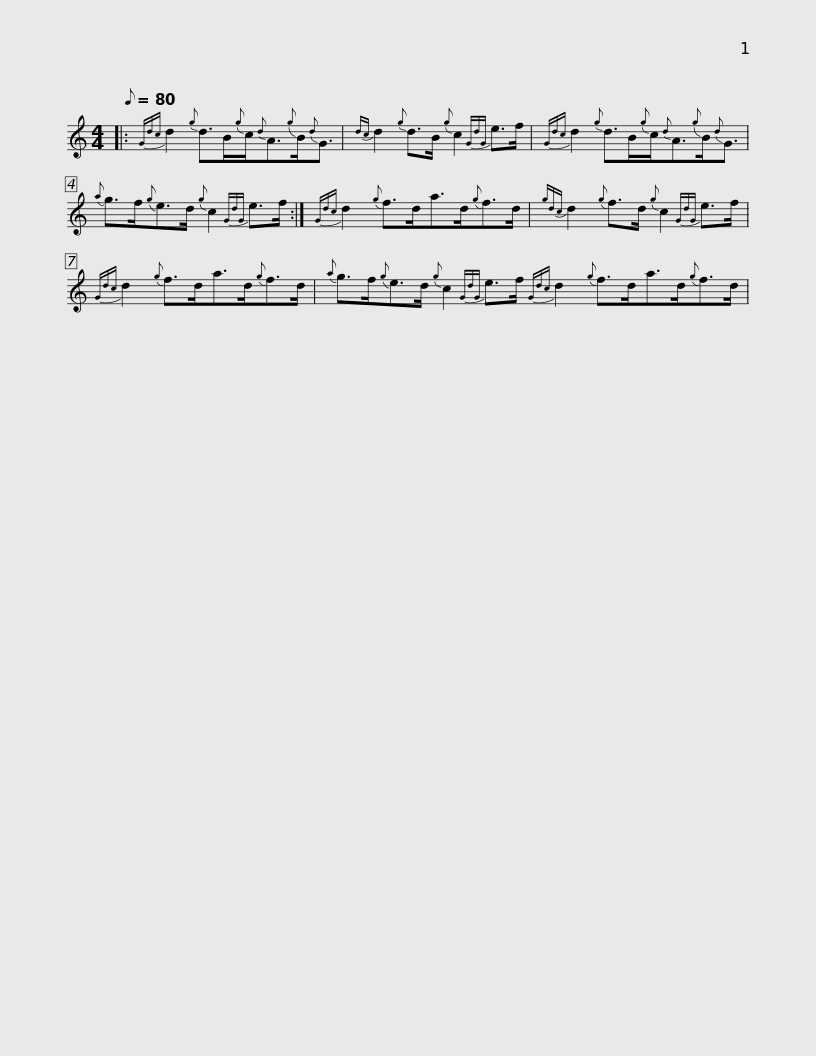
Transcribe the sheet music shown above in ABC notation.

X:1
L:1/8
Q:1/8=80
M:4/4
I:linebreak $
K:C
V:1 treble
V:1
|:{Gdc} d2{g} d>B{g}c/{d}A3/2{g}B/{d}G3/2 |{dc} d2{g} d>B{g} c2{GdG} e>f |{Gdc} d2{g} d>B{g}c/{d}A3/2{g}B/{d}G3/2 |${a} g>f{g}e>d{g} c2{GdG} e>f :|{Gdc} d2{g} f>da>d{g}f>d | %5
{gdc} d2{g} f>d{g} c2{GdG} e>f |${Gdc} d2{g} f>da>d{g}f>d |{a} g>f{g}e>d{g} c2{GdG} e>f{Gdc} d2{g} f>da>d{g}f>d | %8
